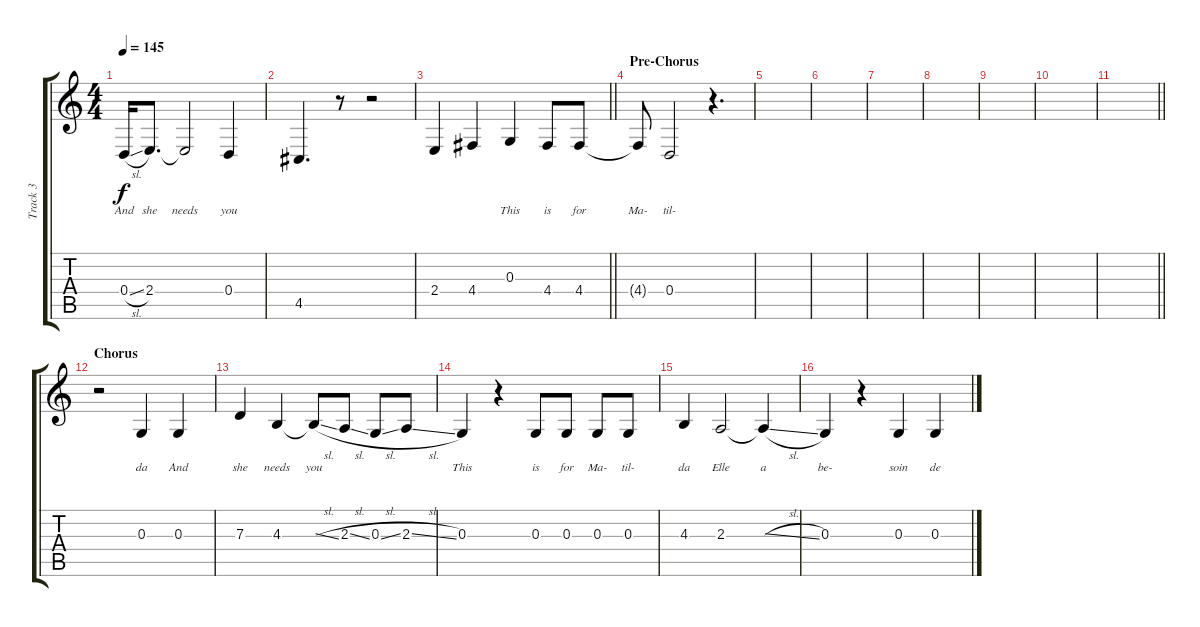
\track ("Track 3" "Track 3") {instrument tenorsax}
\staff {score tabs}
\tuning (E4 B3 G3 D3 A2 E2) {hide}
\ts (4 4)
\tempo 145
\clef g2
\ks c
0.4{sl}.16{lyrics (0 "And") lyrics (1 "") lyrics (2 "") lyrics (3 "") lyrics (4 "") dy f} 2.4.8{d lyrics (0 "she") lyrics (1 "") lyrics (2 "") lyrics (3 "") lyrics (4 "")} 2.4{t}.2{lyrics (0 "needs") lyrics (1 "") lyrics (2 "") lyrics (3 "") lyrics (4 "")} 0.4.4{lyrics (0 "you") lyrics (1 "") lyrics (2 "") lyrics (3 "") lyrics (4 "")} |
4.5.4{d lyrics (0 "") lyrics (1 "") lyrics (2 "") lyrics (3 "") lyrics (4 "")} r.8 r.2 |
\barLineRight lightlight
2.4.4{lyrics (0 "") lyrics (1 "") lyrics (2 "") lyrics (3 "") lyrics (4 "")} 4.4.4{lyrics (0 "") lyrics (1 "") lyrics (2 "") lyrics (3 "") lyrics (4 "")} 0.3.4{lyrics (0 "This") lyrics (1 "") lyrics (2 "") lyrics (3 "") lyrics (4 "")} 4.4.8{lyrics (0 "is") lyrics (1 "") lyrics (2 "") lyrics (3 "") lyrics (4 "")} 4.4.8{lyrics (0 "for") lyrics (1 "") lyrics (2 "") lyrics (3 "") lyrics (4 "")} |
\section ("" "Pre-Chorus")
4.4{t}.8{lyrics (0 "Ma-") lyrics (1 "") lyrics (2 "") lyrics (3 "") lyrics (4 "")} 0.4.2{lyrics (0 "til-") lyrics (1 "") lyrics (2 "") lyrics (3 "") lyrics (4 "")} r.4{d} |
|
|
|
|
|
|
\barLineRight lightlight
|
\section ("" "Chorus")
r.2 0.3.4{lyrics (0 "da") lyrics (1 "") lyrics (2 "") lyrics (3 "") lyrics (4 "")} 0.3.4{lyrics (0 "And") lyrics (1 "") lyrics (2 "") lyrics (3 "") lyrics (4 "")} |
7.3.4{lyrics (0 "she") lyrics (1 "") lyrics (2 "") lyrics (3 "") lyrics (4 "")} 4.3.4{lyrics (0 "needs") lyrics (1 "") lyrics (2 "") lyrics (3 "") lyrics (4 "")} 4.3{sl t}.8{lyrics (0 "you") lyrics (1 "") lyrics (2 "") lyrics (3 "") lyrics (4 "")} 2.3{sl}.8{lyrics (0 "") lyrics (1 "") lyrics (2 "") lyrics (3 "") lyrics (4 "")} 0.3{sl}.8{lyrics (0 "") lyrics (1 "") lyrics (2 "") lyrics (3 "") lyrics (4 "")} 2.3{sl}.8{lyrics (0 "") lyrics (1 "") lyrics (2 "") lyrics (3 "") lyrics (4 "")} |
0.3.4{lyrics (0 "This") lyrics (1 "") lyrics (2 "") lyrics (3 "") lyrics (4 "")} r.4 0.3.8{lyrics (0 "is") lyrics (1 "") lyrics (2 "") lyrics (3 "") lyrics (4 "")} 0.3.8{lyrics (0 "for") lyrics (1 "") lyrics (2 "") lyrics (3 "") lyrics (4 "")} 0.3.8{lyrics (0 "Ma-") lyrics (1 "") lyrics (2 "") lyrics (3 "") lyrics (4 "")} 0.3.8{lyrics (0 "til-") lyrics (1 "") lyrics (2 "") lyrics (3 "") lyrics (4 "")} |
4.3.4{lyrics (0 "da") lyrics (1 "") lyrics (2 "") lyrics (3 "") lyrics (4 "")} 2.3.2{lyrics (0 "Elle") lyrics (1 "") lyrics (2 "") lyrics (3 "") lyrics (4 "")} 2.3{sl t}.4{lyrics (0 "a") lyrics (1 "") lyrics (2 "") lyrics (3 "") lyrics (4 "")} |
0.3.4{lyrics (0 "be-") lyrics (1 "") lyrics (2 "") lyrics (3 "") lyrics (4 "")} r.4 0.3.4{lyrics (0 "soin") lyrics (1 "") lyrics (2 "") lyrics (3 "") lyrics (4 "")} 0.3.4{lyrics (0 "de") lyrics (1 "") lyrics (2 "") lyrics (3 "") lyrics (4 "")}
